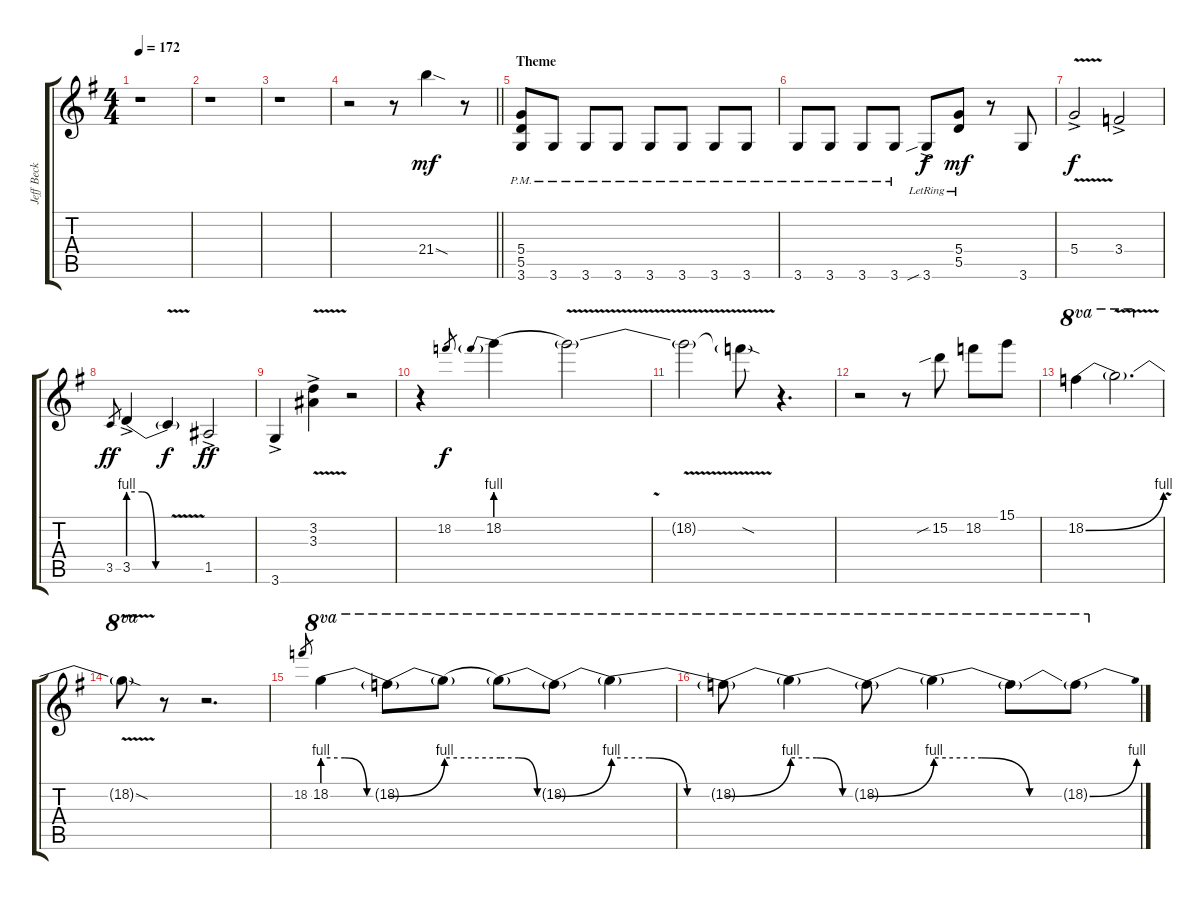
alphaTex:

\track ("Jeff Beck" "Jeff Beck") {instrument overdrivenguitar}
\staff {score tabs}
\tuning (E4 B3 G3 D3 A2 E2) {hide}
\ts (4 4)
\tempo 172
\clef g2
\ks g
r.1{dy mf} |
r.1 |
r.1 |
\barLineRight lightlight
r.2 r.8 21.4{sod}.4 r.8 |
\section ("" "Theme")
(5.4{pm} 5.5{pm} 3.6{pm}).8 3.6{pm}.8 3.6{pm}.8 3.6{pm}.8 3.6{pm}.8 3.6{pm}.8 3.6{pm}.8 3.6{pm}.8 |
3.6{pm}.8 3.6{pm}.8 3.6{pm}.8 3.6{pm}.8 3.6{sib ac lr}.8{dy f} (5.4{lr} 5.5{lr}).8{dy mf} r.8 3.6.8 |
5.4{v ac}.2{dy f} 3.4{ac}.2 |
3.5.8{gr dy ff} 3.5{be (custom 0 4 20 4 40 0 60 0) ac}.4 3.5{v t}.4{dy f} 1.5{ac}.2{dy ff} |
3.6{ac}.4 (3.2{v ac} 3.3{v ac}).4 r.2 |
r.4 18.2.8{gr dy f} 18.2{be (prebend 0 4 60 4)}.4 18.2{v t}.2 |
18.2{v t}.2 18.2{sod t}.8 r.4{d} |
r.2 r.8 15.2{sib}.8 18.2.8 15.1.8 |
18.2{be (bend 0 0 60 4)}.4{ot 8va} 18.2{v t}.2{d ot 8va} |
18.2{sod t}.8{ot 8va} r.8 r.2{d} |
18.2.8{gr} 18.2{be (custom 0 4 20 4 40 0 60 0)}.4{ot 8va} 18.2{be (bend 0 0 60 4) t}.8{ot 8va} 18.2{be (hold 0 4 60 4) t}.8{ot 8va} 18.2{be (custom 0 4 20 4 40 0 60 0) t}.8{ot 8va} 18.2{be (bend 0 0 60 4) t}.8{ot 8va} 18.2{be (custom 0 4 20 4 40 0 60 0) t}.4{ot 8va} |
18.2{be (bend 0 0 60 4) t}.8{ot 8va} 18.2{be (custom 0 4 20 4 40 0 60 0) t}.4{ot 8va} 18.2{be (bend 0 0 60 4) t}.8{ot 8va} 18.2{be (custom 0 4 20 4 40 0 60 0) t}.4{ot 8va} 18.2{t}.8{ot 8va} 18.2{be (bend 0 0 60 4) t}.8{ot 8va}
